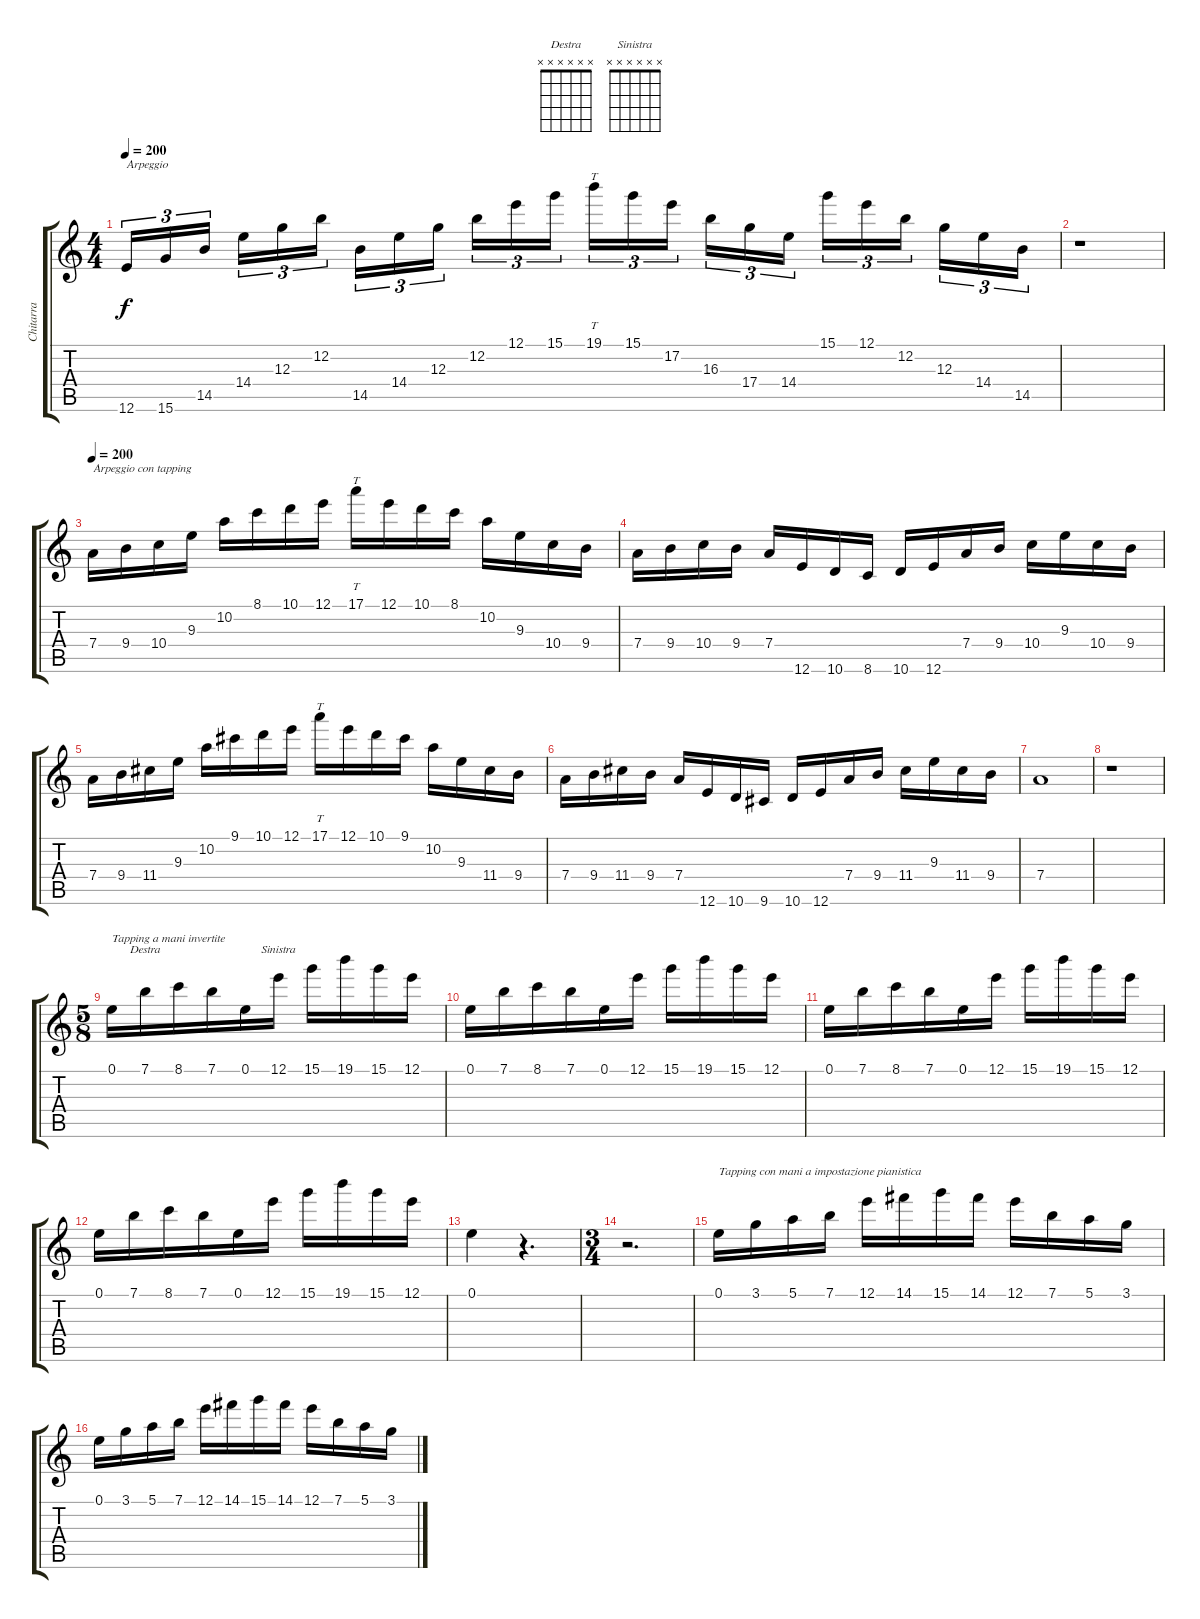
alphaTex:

\track ("Chitarra" "Chitarra") {instrument overdrivenguitar}
\staff {score tabs}
\tuning (E4 B3 G3 D3 A2 E2) {hide}
\chord ("Destra" x x x x x x)
\chord ("Sinistra" x x x x x x)
\ts (4 4)
\tempo 200
\tempo 150
\tempo 200
\clef g2
\ks c
12.6.16{tu (3 2) txt "Arpeggio" dy f instrument overdrivenguitar} 15.6.16{tu (3 2)} 14.5.16{tu (3 2)} 14.4.16{tu (3 2)} 12.3.16{tu (3 2)} 12.2.16{tu (3 2)} 14.5.16{tu (3 2)} 14.4.16{tu (3 2)} 12.3.16{tu (3 2)} 12.2.16{tu (3 2)} 12.1.16{tu (3 2)} 15.1.16{tu (3 2)} 19.1.16{tt tu (3 2)} 15.1.16{tu (3 2)} 17.2.16{tu (3 2)} 16.3.16{tu (3 2)} 17.4.16{tu (3 2)} 14.4.16{tu (3 2)} 15.1.16{tu (3 2)} 12.1.16{tu (3 2)} 12.2.16{tu (3 2)} 12.3.16{tu (3 2)} 14.4.16{tu (3 2)} 14.5.16{tu (3 2)} |
r.1 |
\tempo 200
7.4.16{txt "Arpeggio con tapping"} 9.4.16 10.4.16 9.3.16 10.2.16 8.1.16 10.1.16 12.1.16 17.1.16{tt} 12.1.16 10.1.16 8.1.16 10.2.16 9.3.16 10.4.16 9.4.16 |
7.4.16 9.4.16 10.4.16 9.4.16 7.4.16 12.6.16 10.6.16 8.6.16 10.6.16 12.6.16 7.4.16 9.4.16 10.4.16 9.3.16 10.4.16 9.4.16 |
7.4.16 9.4.16 11.4.16 9.3.16 10.2.16 9.1.16 10.1.16 12.1.16 17.1.16{tt} 12.1.16 10.1.16 9.1.16 10.2.16 9.3.16 11.4.16 9.4.16 |
7.4.16 9.4.16 11.4.16 9.4.16 7.4.16 12.6.16 10.6.16 9.6.16 10.6.16 12.6.16 7.4.16 9.4.16 11.4.16 9.3.16 11.4.16 9.4.16 |
7.4.1 |
r.1 |
\ts (5 8)
0.1.16{txt "Tapping a mani invertite"} 7.1.16{ch "Destra"} 8.1.16 7.1.16 0.1.16 12.1.16{ch "Sinistra"} 15.1.16 19.1.16 15.1.16 12.1.16 |
0.1.16 7.1.16 8.1.16 7.1.16 0.1.16 12.1.16 15.1.16 19.1.16 15.1.16 12.1.16 |
0.1.16 7.1.16 8.1.16 7.1.16 0.1.16 12.1.16 15.1.16 19.1.16 15.1.16 12.1.16 |
0.1.16 7.1.16 8.1.16 7.1.16 0.1.16 12.1.16 15.1.16 19.1.16 15.1.16 12.1.16 |
0.1.4 r.4{d} |
\ts (3 4)
r.2{d} |
0.1.16{txt "Tapping con mani a impostazione pianistica"} 3.1.16 5.1.16 7.1.16 12.1.16 14.1.16 15.1.16 14.1.16 12.1.16 7.1.16 5.1.16 3.1.16 |
0.1.16 3.1.16 5.1.16 7.1.16 12.1.16 14.1.16 15.1.16 14.1.16 12.1.16 7.1.16 5.1.16 3.1.16
